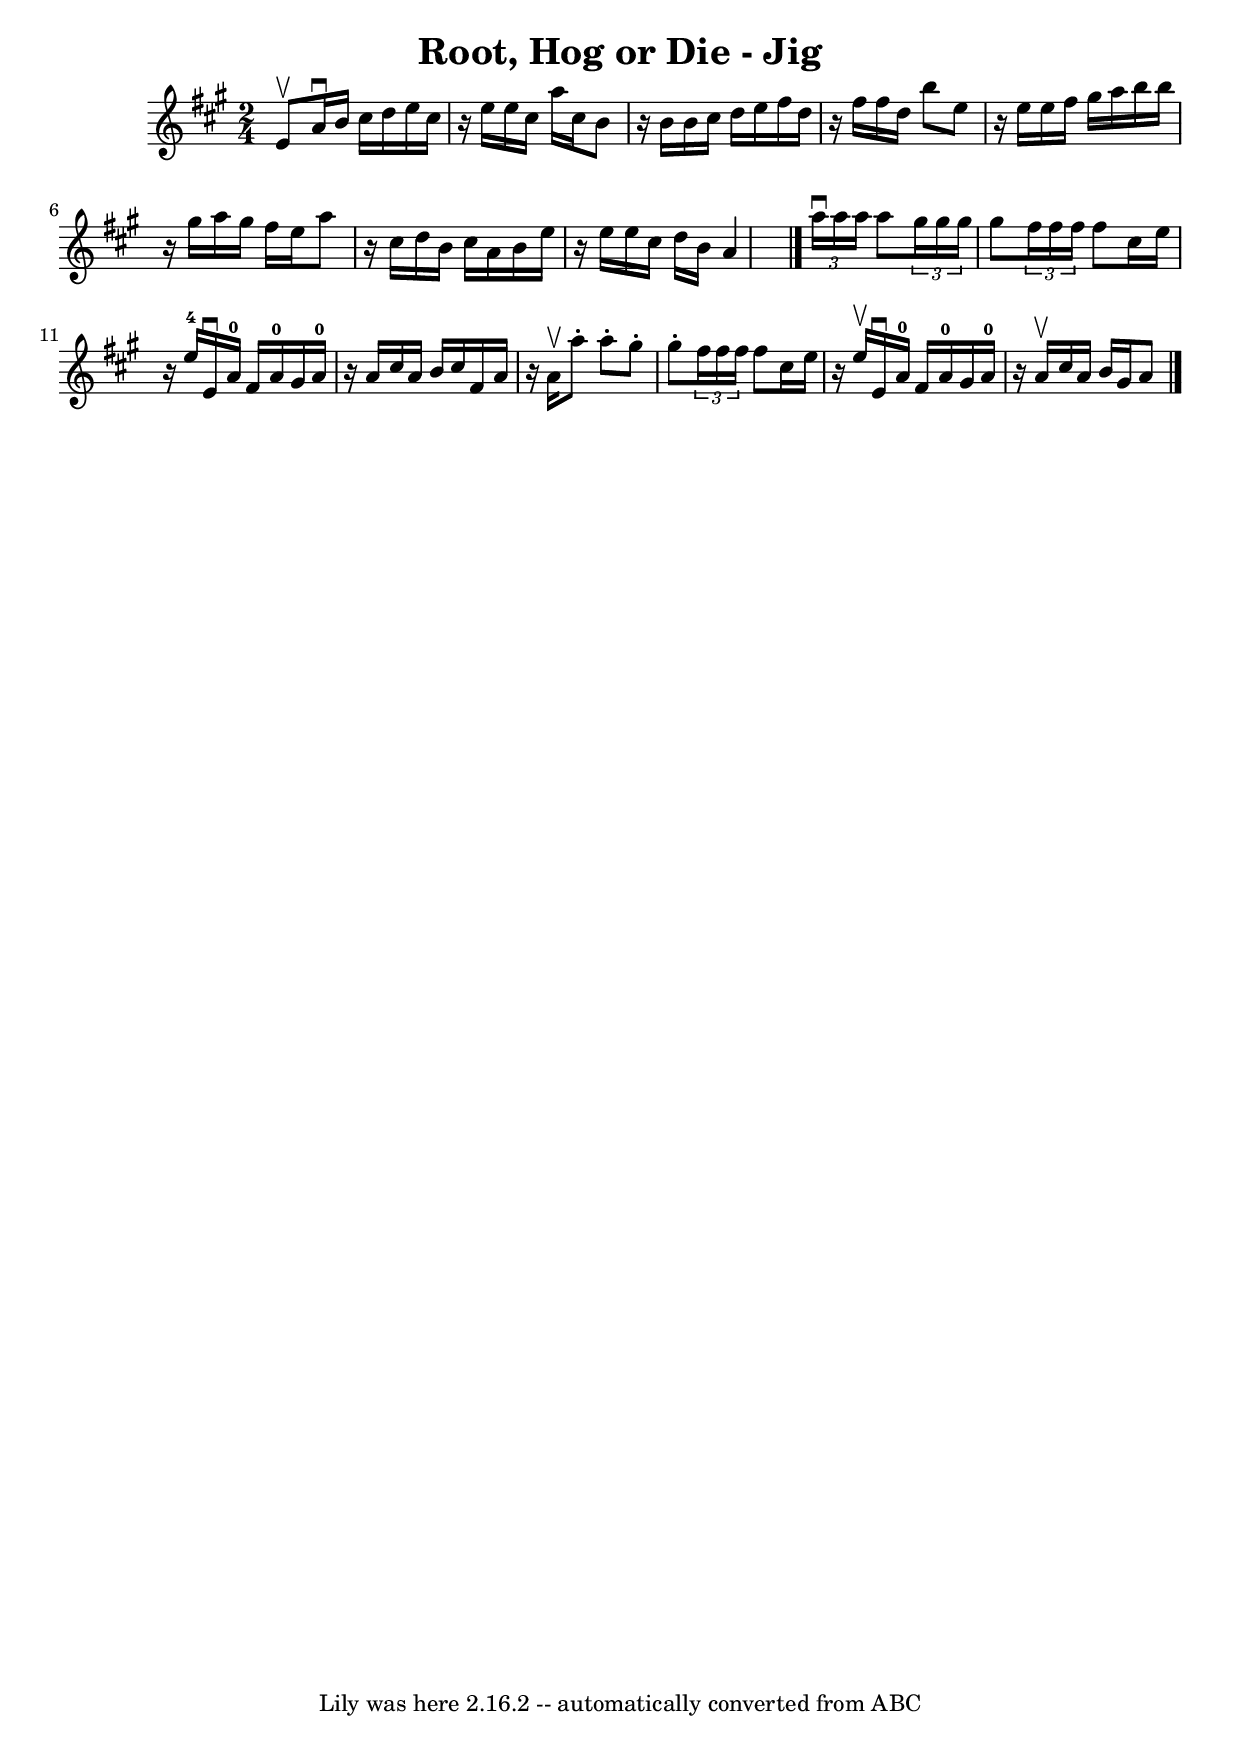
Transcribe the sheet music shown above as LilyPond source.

\version "2.16.2"
\include "Mammoth.ily"
\header {
  %% book = "Ryan's Mammoth Collection"
  crossRefNumber = "1"
  footnotes = "\\\\118 664"
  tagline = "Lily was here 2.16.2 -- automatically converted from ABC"
  title = "Root, Hog or Die - Jig"

}
voicedefault =  {


  \time 2/4 
  \key a \major
 e'8^\upbow |
  a'16^\downbow b'16    
  cis''16 d''16 e''16 cis''16    r16 e''16    |
  e''16    
  cis''16 a''16 cis''16 b'8    r16 b'16    |
  b'16 cis''16    
  d''16 e''16 fis''16 d''16    r16 fis''16    |
  fis''16    
  d''16 b''8 e''8    r16 e''16    |
  e''16 fis''16 gis''16  
  a''16 b''16 b''16    r16 gis''16    |
  a''16 gis''16    
  fis''16 e''16 a''8    r16 cis''16    |
  d''16 b'16 cis''16  
  a'16 b'16 e''16    r16 e''16    |
  e''16 cis''16 d''16    
  b'16 a'4    \bar "|."     \times 2/3 { a''16^\downbow a''16 a''16  
				       } 
  a''8    \times 2/3 { gis''16 gis''16 gis''16  
		     } gis''8    |
  
  \times 2/3 { fis''16 fis''16 fis''16  
	     } fis''8 cis''16 e''16   
  r16 e''16-4   |
  e'16^\downbow a'16-0 fis'16 a'16 
  -0 gis'16 a'16-0   r16 a'16    |
  cis''16 a'16 b'16    
  cis''16 fis'16 a'16    r16 a'16^\upbow   |
  a''8 -. a''8 -.  
  gis''8 -. gis''8 -.   |
  \times 2/3 { fis''16 fis''16    
	       fis''16  
	     } fis''8 cis''16 e''16    r16 e''16^\upbow   |
  
  e'16^\downbow a'16-0 fis'16 a'16-0 gis'16 a'16-0   r16 
  a'16^\upbow   |
  cis''16 a'16 b'16 gis'16 a'8  \bar "|."   

}

\score{
  <<

    \context Staff="default"
    {
      \voicedefault 
      
    }

  >>
  \layout {
    
  }
  \midi {
  }

}
